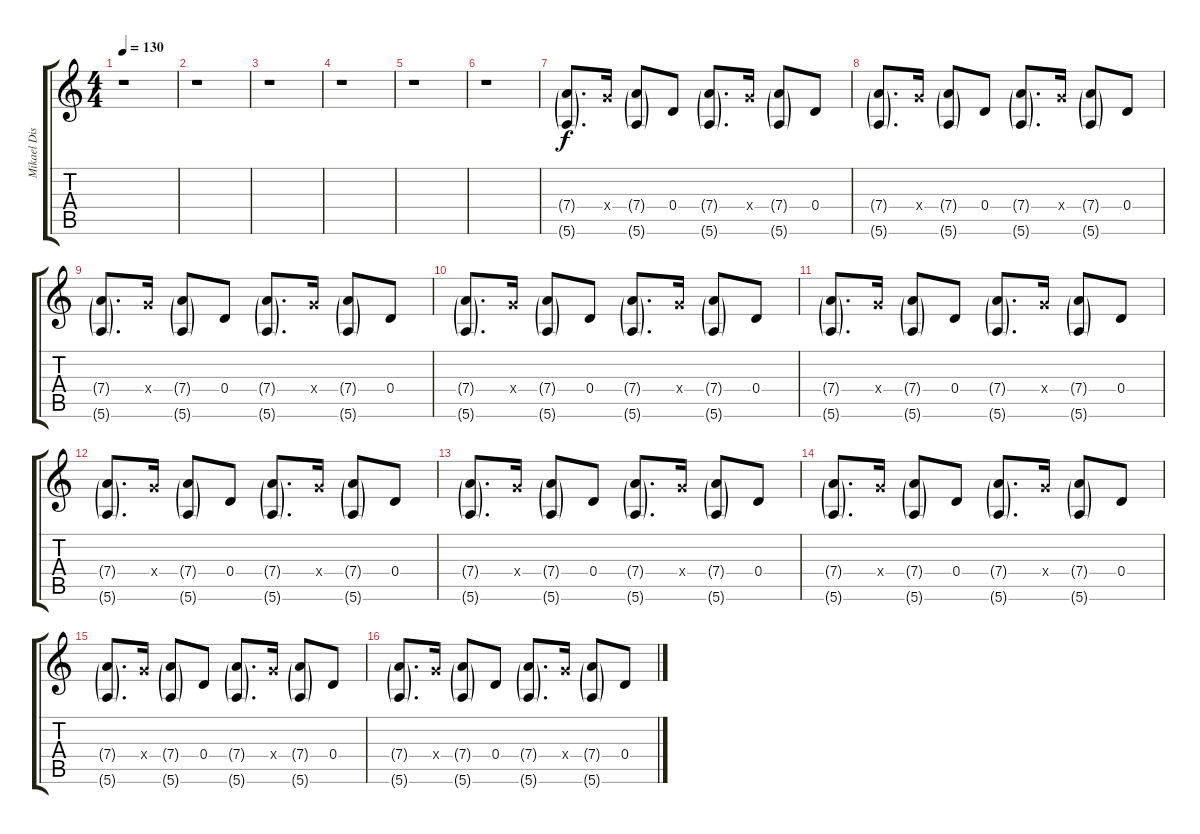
\track ("Mikael Distortion" "Mikael Dis") {instrument distortionguitar}
\staff {score tabs}
\tuning (E4 B3 G3 D3 A2 E2) {hide}
\ts (4 4)
\tempo 130
\clef g2
\ks c
r.1{dy f} |
r.1 |
r.1 |
r.1 |
r.1 |
r.1 |
(7.4{g} 5.6{g}).8{d} 5.4{x}.16 (7.4{g} 5.6{g}).8 0.4.8 (7.4{g} 5.6{g}).8{d} 5.4{x}.16 (7.4{g} 5.6{g}).8 0.4.8 |
(7.4{g} 5.6{g}).8{d} 5.4{x}.16 (7.4{g} 5.6{g}).8 0.4.8 (7.4{g} 5.6{g}).8{d} 5.4{x}.16 (7.4{g} 5.6{g}).8 0.4.8 |
(7.4{g} 5.6{g}).8{d} 5.4{x}.16 (7.4{g} 5.6{g}).8 0.4.8 (7.4{g} 5.6{g}).8{d} 5.4{x}.16 (7.4{g} 5.6{g}).8 0.4.8 |
(7.4{g} 5.6{g}).8{d} 5.4{x}.16 (7.4{g} 5.6{g}).8 0.4.8 (7.4{g} 5.6{g}).8{d} 5.4{x}.16 (7.4{g} 5.6{g}).8 0.4.8 |
(7.4{g} 5.6{g}).8{d} 5.4{x}.16 (7.4{g} 5.6{g}).8 0.4.8 (7.4{g} 5.6{g}).8{d} 5.4{x}.16 (7.4{g} 5.6{g}).8 0.4.8 |
(7.4{g} 5.6{g}).8{d} 5.4{x}.16 (7.4{g} 5.6{g}).8 0.4.8 (7.4{g} 5.6{g}).8{d} 5.4{x}.16 (7.4{g} 5.6{g}).8 0.4.8 |
(7.4{g} 5.6{g}).8{d} 5.4{x}.16 (7.4{g} 5.6{g}).8 0.4.8 (7.4{g} 5.6{g}).8{d} 5.4{x}.16 (7.4{g} 5.6{g}).8 0.4.8 |
(7.4{g} 5.6{g}).8{d} 5.4{x}.16 (7.4{g} 5.6{g}).8 0.4.8 (7.4{g} 5.6{g}).8{d} 5.4{x}.16 (7.4{g} 5.6{g}).8 0.4.8 |
(7.4{g} 5.6{g}).8{d} 5.4{x}.16 (7.4{g} 5.6{g}).8 0.4.8 (7.4{g} 5.6{g}).8{d} 5.4{x}.16 (7.4{g} 5.6{g}).8 0.4.8 |
(7.4{g} 5.6{g}).8{d} 5.4{x}.16 (7.4{g} 5.6{g}).8 0.4.8 (7.4{g} 5.6{g}).8{d} 5.4{x}.16 (7.4{g} 5.6{g}).8 0.4.8
